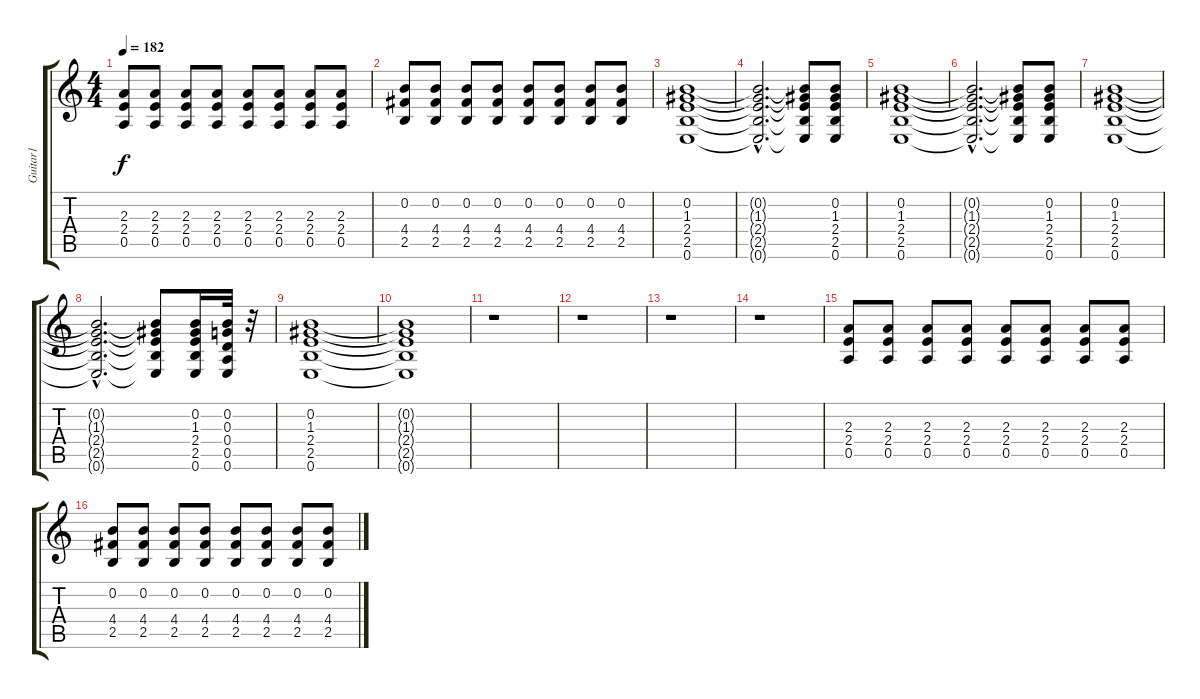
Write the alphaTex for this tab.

\track ("Guitar1" "Guitar1") {instrument distortionguitar}
\staff {score tabs}
\tuning (E4 B3 G3 D3 A2 E2) {hide}
\ts (4 4)
\tempo 182
\clef g2
\ks c
(2.3 2.4 0.5).8{dy f} (2.3 2.4 0.5).8 (2.3 2.4 0.5).8 (2.3 2.4 0.5).8 (2.3 2.4 0.5).8 (2.3 2.4 0.5).8 (2.3 2.4 0.5).8 (2.3 2.4 0.5).8 |
(0.2 4.4 2.5).8 (0.2 4.4 2.5).8 (0.2 4.4 2.5).8 (0.2 4.4 2.5).8 (0.2 4.4 2.5).8 (0.2 4.4 2.5).8 (0.2 4.4 2.5).8 (0.2 4.4 2.5).8 |
(0.2 1.3 2.4 2.5 0.6).1 |
(0.2{hac t} 1.3{hac t} 2.4{hac t} 2.5{hac t} 0.6{hac t}).2{d} (0.2{t} 1.3{t} 2.4{t} 2.5{t} 0.6{t}).8 (0.2 1.3 2.4 2.5 0.6).8 |
(0.2 1.3 2.4 2.5 0.6).1 |
(0.2{hac t} 1.3{hac t} 2.4{hac t} 2.5{hac t} 0.6{hac t}).2{d} (0.2{t} 1.3{t} 2.4{t} 2.5{t} 0.6{t}).8 (0.2 1.3 2.4 2.5 0.6).8 |
(0.2 1.3 2.4 2.5 0.6).1 |
(0.2{hac t} 1.3{hac t} 2.4{hac t} 2.5{hac t} 0.6{hac t}).2{d} (0.2{t} 1.3{t} 2.4{t} 2.5{t} 0.6{t}).8 (0.2 1.3 2.4 2.5 0.6).16 (0.2 0.3 0.4 0.5 0.6).32 r.32 |
(0.2 1.3 2.4 2.5 0.6).1 |
(0.2{t} 1.3{t} 2.4{t} 2.5{t} 0.6{t}).1 |
r.1 |
r.1 |
r.1 |
r.1 |
(2.3 2.4 0.5).8 (2.3 2.4 0.5).8 (2.3 2.4 0.5).8 (2.3 2.4 0.5).8 (2.3 2.4 0.5).8 (2.3 2.4 0.5).8 (2.3 2.4 0.5).8 (2.3 2.4 0.5).8 |
(0.2 4.4 2.5).8 (0.2 4.4 2.5).8 (0.2 4.4 2.5).8 (0.2 4.4 2.5).8 (0.2 4.4 2.5).8 (0.2 4.4 2.5).8 (0.2 4.4 2.5).8 (0.2 4.4 2.5).8
